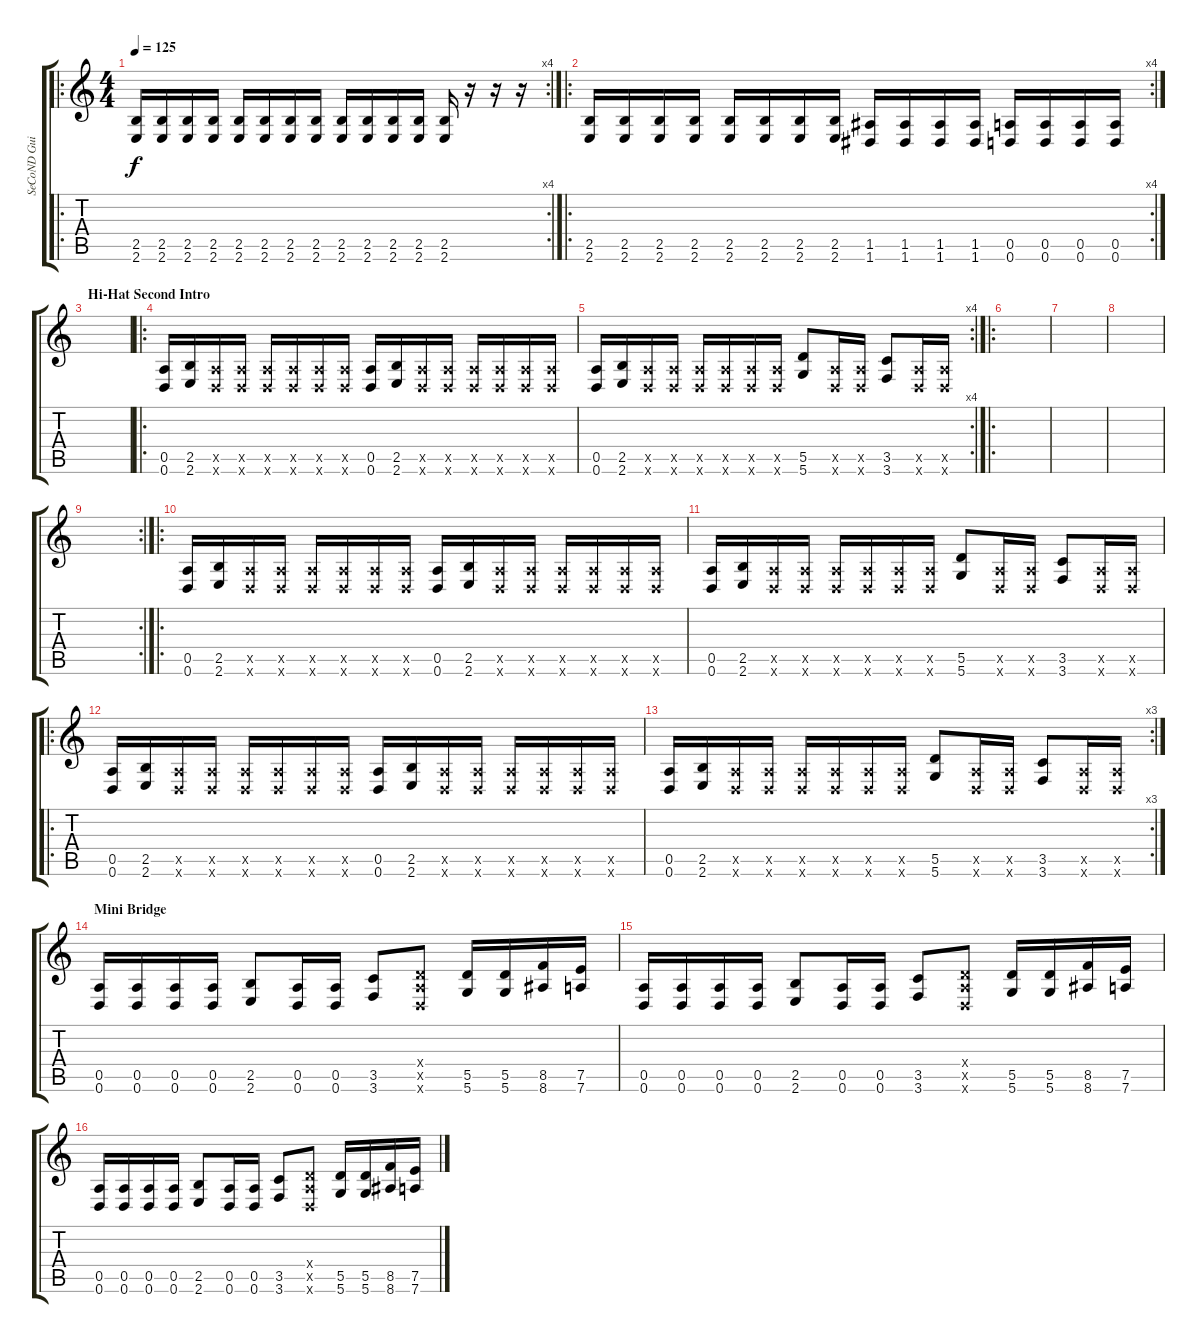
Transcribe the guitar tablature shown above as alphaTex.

\track ("SeCoND GuiTaR" "SeCoND Gui") {instrument acousticguitarnylon}
\staff {score tabs}
\tuning (E4 B3 G3 D3 A2 D2) {hide}
\ro
\rc 4
\ts (4 4)
\tempo 125
\clef g2
\ks c
(2.5 2.6).16{dy f instrument acousticguitarnylon} (2.5 2.6).16 (2.5 2.6).16 (2.5 2.6).16 (2.5 2.6).16 (2.5 2.6).16 (2.5 2.6).16 (2.5 2.6).16 (2.5 2.6).16 (2.5 2.6).16 (2.5 2.6).16 (2.5 2.6).16 (2.5 2.6).16 r.16 r.16 r.16 |
\ro
\rc 4
(2.5 2.6).16 (2.5 2.6).16 (2.5 2.6).16 (2.5 2.6).16 (2.5 2.6).16 (2.5 2.6).16 (2.5 2.6).16 (2.5 2.6).16 (1.5 1.6).16 (1.5 1.6).16 (1.5 1.6).16 (1.5 1.6).16 (0.5 0.6).16 (0.5 0.6).16 (0.5 0.6).16 (0.5 0.6).16 |
\section ("" "Hi-Hat Second Intro")
|
\ro
(0.5 0.6).16 (2.5 2.6).16 (0.5{x} 0.6{x}).16 (0.5{x} 0.6{x}).16 (0.5{x} 0.6{x}).16 (0.5{x} 0.6{x}).16 (0.5{x} 0.6{x}).16 (0.5{x} 0.6{x}).16 (0.5 0.6).16 (2.5 2.6).16 (0.5{x} 0.6{x}).16 (0.5{x} 0.6{x}).16 (0.5{x} 0.6{x}).16 (0.5{x} 0.6{x}).16 (0.5{x} 0.6{x}).16 (0.5{x} 0.6{x}).16 |
\rc 4
(0.5 0.6).16 (2.5 2.6).16 (0.5{x} 0.6{x}).16 (0.5{x} 0.6{x}).16 (0.5{x} 0.6{x}).16 (0.5{x} 0.6{x}).16 (0.5{x} 0.6{x}).16 (0.5{x} 0.6{x}).16 (5.5 5.6).8 (0.5{x} 0.6{x}).16 (0.5{x} 0.6{x}).16 (3.5 3.6).8 (0.5{x} 0.6{x}).16 (0.5{x} 0.6{x}).16 |
\ro
|
|
|
\rc 2
|
\ro
(0.5 0.6).16 (2.5 2.6).16 (0.5{x} 0.6{x}).16 (0.5{x} 0.6{x}).16 (0.5{x} 0.6{x}).16 (0.5{x} 0.6{x}).16 (0.5{x} 0.6{x}).16 (0.5{x} 0.6{x}).16 (0.5 0.6).16 (2.5 2.6).16 (0.5{x} 0.6{x}).16 (0.5{x} 0.6{x}).16 (0.5{x} 0.6{x}).16 (0.5{x} 0.6{x}).16 (0.5{x} 0.6{x}).16 (0.5{x} 0.6{x}).16 |
(0.5 0.6).16 (2.5 2.6).16 (0.5{x} 0.6{x}).16 (0.5{x} 0.6{x}).16 (0.5{x} 0.6{x}).16 (0.5{x} 0.6{x}).16 (0.5{x} 0.6{x}).16 (0.5{x} 0.6{x}).16 (5.5 5.6).8 (0.5{x} 0.6{x}).16 (0.5{x} 0.6{x}).16 (3.5 3.6).8 (0.5{x} 0.6{x}).16 (0.5{x} 0.6{x}).16 |
\ro
(0.5 0.6).16 (2.5 2.6).16 (0.5{x} 0.6{x}).16 (0.5{x} 0.6{x}).16 (0.5{x} 0.6{x}).16 (0.5{x} 0.6{x}).16 (0.5{x} 0.6{x}).16 (0.5{x} 0.6{x}).16 (0.5 0.6).16 (2.5 2.6).16 (0.5{x} 0.6{x}).16 (0.5{x} 0.6{x}).16 (0.5{x} 0.6{x}).16 (0.5{x} 0.6{x}).16 (0.5{x} 0.6{x}).16 (0.5{x} 0.6{x}).16 |
\rc 3
(0.5 0.6).16 (2.5 2.6).16 (0.5{x} 0.6{x}).16 (0.5{x} 0.6{x}).16 (0.5{x} 0.6{x}).16 (0.5{x} 0.6{x}).16 (0.5{x} 0.6{x}).16 (0.5{x} 0.6{x}).16 (5.5 5.6).8 (0.5{x} 0.6{x}).16 (0.5{x} 0.6{x}).16 (3.5 3.6).8 (0.5{x} 0.6{x}).16 (0.5{x} 0.6{x}).16 |
\section ("" "Mini Bridge")
(0.5 0.6).16 (0.5 0.6).16 (0.5 0.6).16 (0.5 0.6).16 (2.5 2.6).8 (0.5 0.6).16 (0.5 0.6).16 (3.5 3.6).8 (0.4{x} 0.5{x} 0.6{x}).8 (5.5 5.6).16 (5.5 5.6).16 (8.5 8.6).16 (7.5 7.6).16 |
(0.5 0.6).16 (0.5 0.6).16 (0.5 0.6).16 (0.5 0.6).16 (2.5 2.6).8 (0.5 0.6).16 (0.5 0.6).16 (3.5 3.6).8 (0.4{x} 0.5{x} 0.6{x}).8 (5.5 5.6).16 (5.5 5.6).16 (8.5 8.6).16 (7.5 7.6).16 |
(0.5 0.6).16 (0.5 0.6).16 (0.5 0.6).16 (0.5 0.6).16 (2.5 2.6).8 (0.5 0.6).16 (0.5 0.6).16 (3.5 3.6).8 (0.4{x} 0.5{x} 0.6{x}).8 (5.5 5.6).16 (5.5 5.6).16 (8.5 8.6).16 (7.5 7.6).16
